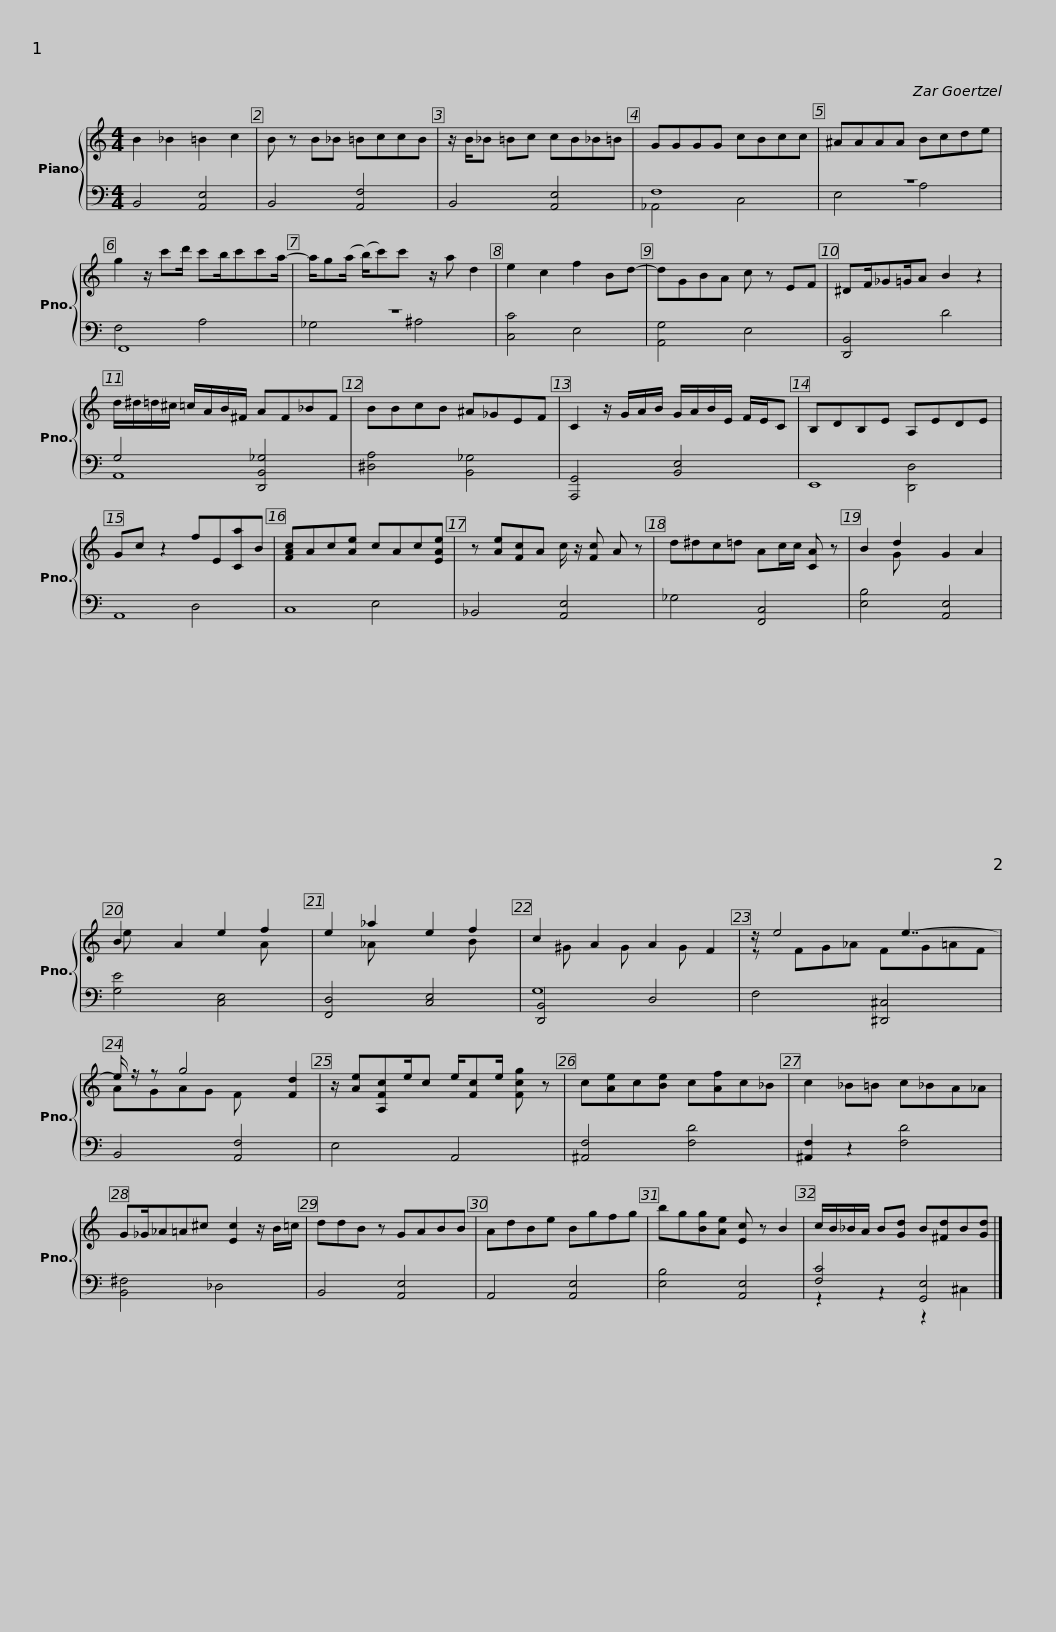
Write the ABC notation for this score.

X:1
%%score { ( 1 4 ) | ( 2 3 ) }
L:1/8
M:4/4
I:linebreak $
K:C
V:1 treble
V:4 treble
V:2 bass
V:3 bass
V:1
 B2 _B2 =B2 c2 | B z B_B =BccB | z/ B/_B =Bc cB_B=B | GGGG cBcc | ^AAAA Bcde |$ %5
 g2 z/ c'd'/ c'b/c'c'a/- | a/g(a/ (b/)c')c' z/ a d2 | e2 c2 f2 Bd- | dGBA c z EF | ^DF/_G=G/A B2 z2 |$ %10
 d/^d/=d/^c/ =c/A/B/^F/ AF_BF | BBcB ^A_GEF | C2 z/ G/A/B/ G/A/B/E/ F/E/C | B,DB,E A,EDE |$ Gc z2 fE[Ca]B | %15
 [FAc]Ac[Ae] cAc[EAe] | z [Ae][Fc]A c/ z/ [Fc] A z | d^dc=d Ac/c/ [CA] z | B2 d2 G2 A2 |$ B2 A2 e2 f2 | %20
 e2 _a2 e2 f2 | c2 A2 A2 F2 | z/ e4 e7/2- | e/ z/ z g4 [Fd]2 |$ z/ [Ae][A,Fc]e/c e/[Fc]e/ [Fcg] z | %25
 c[Ae]c[Be] c[Af]c_B | c2 _B=B c_BA_A | G_G/_A=A^c [Ec]2 z/ B/=c/ |$ ddB z GABB | AdBe Bgfg | %30
 bg[Bg][Ae] [Ec] z B2 | c/B/_B/A/ B[Gd] B[^Fd]B[Gd] |] %32
V:2
 B,,4 [A,,E,]4 | B,,4 [A,,F,]4 | B,,4 [A,,E,]4 | F,8 | z8 |$ %5
 F,,8 | z8 | [C,C]4 E,4 | [A,,G,]4 E,4 | [D,,B,,]4 D4 |$ %10
 G,4 [D,,B,,_G,]4 | [^D,A,]4 [B,,_G,]4 | [A,,,G,,]4 [B,,E,]4 | E,,8 |$ A,,8 | %15
 C,8 | _B,,4 [A,,E,]4 | _G,4 [F,,C,]4 | [E,B,]4 [A,,E,]4 |$ [G,E]4 [C,E,]4 | %20
 [F,,D,]4 [C,E,]4 | [D,,B,,]4 D,4 | F,4 [^D,,^C,]4 | B,,4 [A,,F,]4 |$ E,4 A,,4 | %25
 [^A,,F,]4 [F,D]4 | [^A,,F,]2 z2 [F,D]4 | [B,,^F,]4 _D,4 |$ B,,4 [A,,E,]4 | A,,4 [A,,E,]4 | %30
 [E,B,]4 [A,,E,]4 | [F,C]4 [G,,E,]4 |] %32
V:3
 x8 | x8 | x8 | _A,,4 C,4 | E,4 A,4 |$ %5
 F,4 A,4 | _G,4 ^A,4 | x8 | x8 | x8 |$ %10
 A,,8 | x8 | x8 | x4 [D,,D,]4 |$ x4 D,4 | %15
 x4 E,4 | x8 | x8 | x8 |$ x8 | %20
 x8 | G,8 | x8 | x8 |$ x8 | %25
 x8 | x8 | x8 |$ x8 | x8 | %30
 x8 | z2 z2 z2 ^C,2 |] %32
V:4
 x8 | x8 | x8 | x8 | x8 |$ %5
 x8 | x8 | x8 | x8 | x8 |$ %10
 x8 | x8 | x8 | x8 |$ x8 | %15
 x8 | x8 | x8 | x2 G x5 |$ e x5 A x | %20
 x2 _A x3 B x | x ^G x G x G x2 | z FG_A FG=AF | AGAG F x3 |$ x8 | %25
 x8 | x8 | x8 |$ x8 | x8 | %30
 x8 | x8 |] %32
